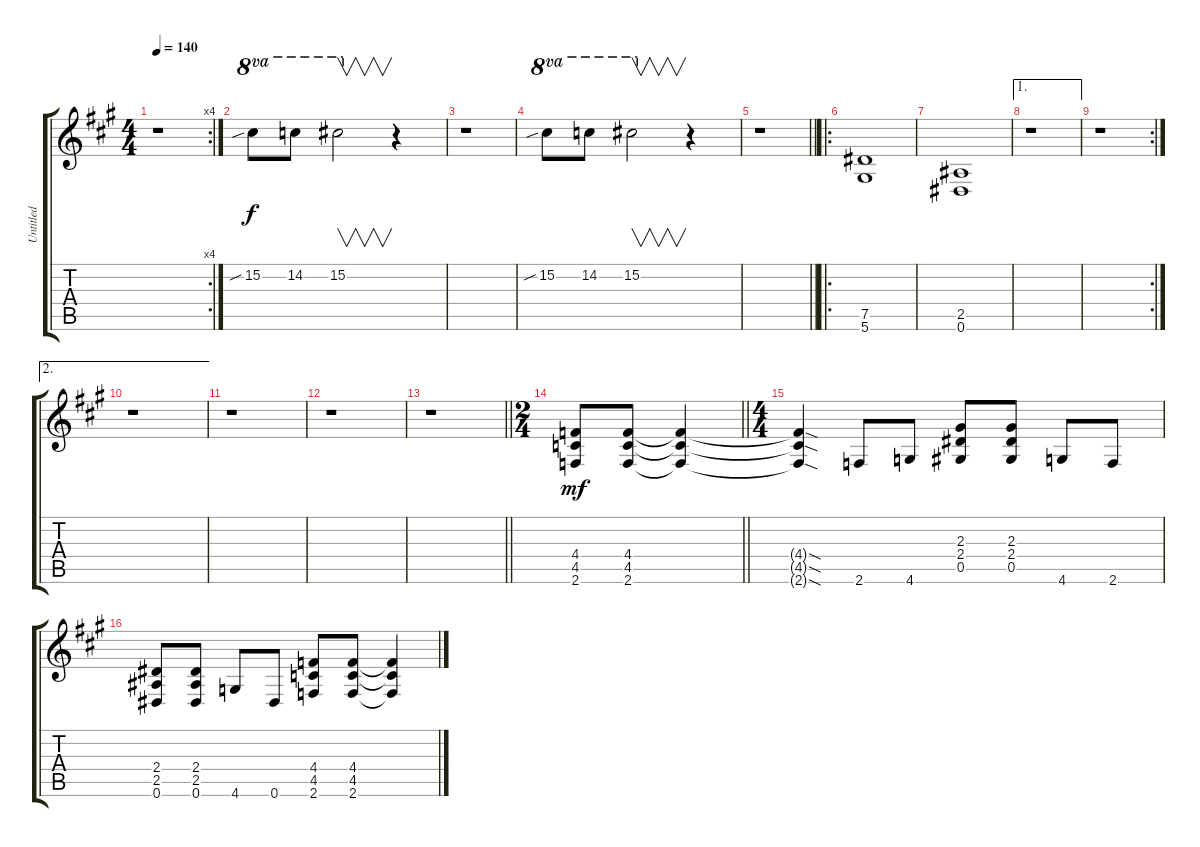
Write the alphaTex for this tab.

\track ("Untitled" "Untitled") {instrument distortionguitar}
\staff {score tabs}
\tuning (Eb4 Bb3 Gb3 Db3 Ab2 Eb2) {hide}
\rc 4
\ts (4 4)
\tempo 140
\clef g2
\ks a
r.1{dy f} |
15.2{sib}.8{ot 8va} 14.2.8{ot 8va} 15.2.2{v ot 8va} r.4 |
r.1 |
15.2{sib}.8{ot 8va} 14.2.8{ot 8va} 15.2.2{v ot 8va} r.4 |
\barLineRight lightlight
r.1 |
\ro
(7.5 5.6).1 |
(2.5 0.6).1 |
\ae 1
r.1 |
\rc 2
r.1 |
\ae 2
r.1 |
r.1 |
r.1 |
\barLineRight lightlight
r.1 |
\ts (2 4)
\barLineRight lightlight
(4.4 4.5 2.6).8{dy mf} (4.4 4.5 2.6).8 (4.4{t} 4.5{t} 2.6{t}).4 |
\ts (4 4)
(4.4{sod t} 4.5{sod t} 2.6{sod t}).4 2.6.8 4.6.8 (2.3 2.4 0.5).8 (2.3 2.4 0.5).8 4.6.8 2.6.8 |
(2.4 2.5 0.6).8 (2.4 2.5 0.6).8 4.6.8 0.6.8 (4.4 4.5 2.6).8 (4.4 4.5 2.6).8 (4.4{t} 4.5{t} 2.6{t}).4
